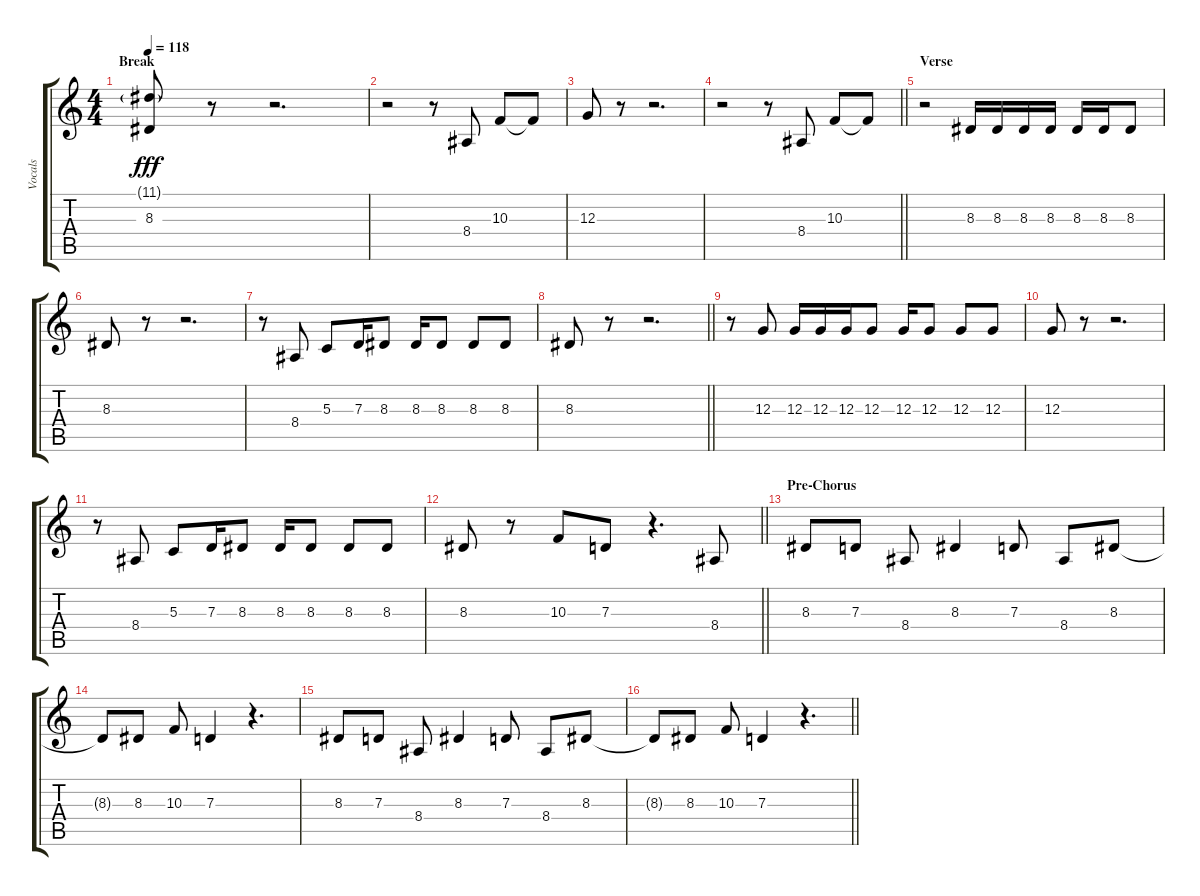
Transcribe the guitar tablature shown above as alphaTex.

\track ("Vocals" "Vocals") {instrument clarinet}
\staff {score tabs}
\tuning (E4 B3 G3 D3 A2 E2) {hide}
\ts (4 4)
\section ("" "Break")
\tempo 118
\clef g2
\ks c
(11.1{g} 8.3).8{dy fff} r.8 r.2{d} |
r.2 r.8 8.4.8 10.3.8 10.3{t}.8 |
12.3.8 r.8 r.2{d} |
\barLineRight lightlight
r.2 r.8 8.4.8 10.3.8 10.3{t}.8 |
\section ("" "Verse")
r.2 8.3.16 8.3.16 8.3.16 8.3.16 8.3.16 8.3.16 8.3.8 |
8.3.8 r.8 r.2{d} |
r.8 8.4.8 5.3.8 7.3.16 8.3.8 8.3.16 8.3.8 8.3.8 8.3.8 |
\barLineRight lightlight
8.3.8 r.8 r.2{d} |
r.8 12.3.8 12.3.16 12.3.16 12.3.16 12.3.8 12.3.16 12.3.8 12.3.8 12.3.8 |
12.3.8 r.8 r.2{d} |
r.8 8.4.8 5.3.8 7.3.16 8.3.8 8.3.16 8.3.8 8.3.8 8.3.8 |
\barLineRight lightlight
8.3.8 r.8 10.3.8 7.3.8 r.4{d} 8.4.8 |
\section ("" "Pre-Chorus")
8.3.8 7.3.8 8.4.8 8.3.4 7.3.8 8.4.8 8.3.8 |
8.3{t}.8 8.3.8 10.3.8 7.3.4 r.4{d} |
8.3.8 7.3.8 8.4.8 8.3.4 7.3.8 8.4.8 8.3.8 |
\barLineRight lightlight
8.3{t}.8 8.3.8 10.3.8 7.3.4 r.4{d}
